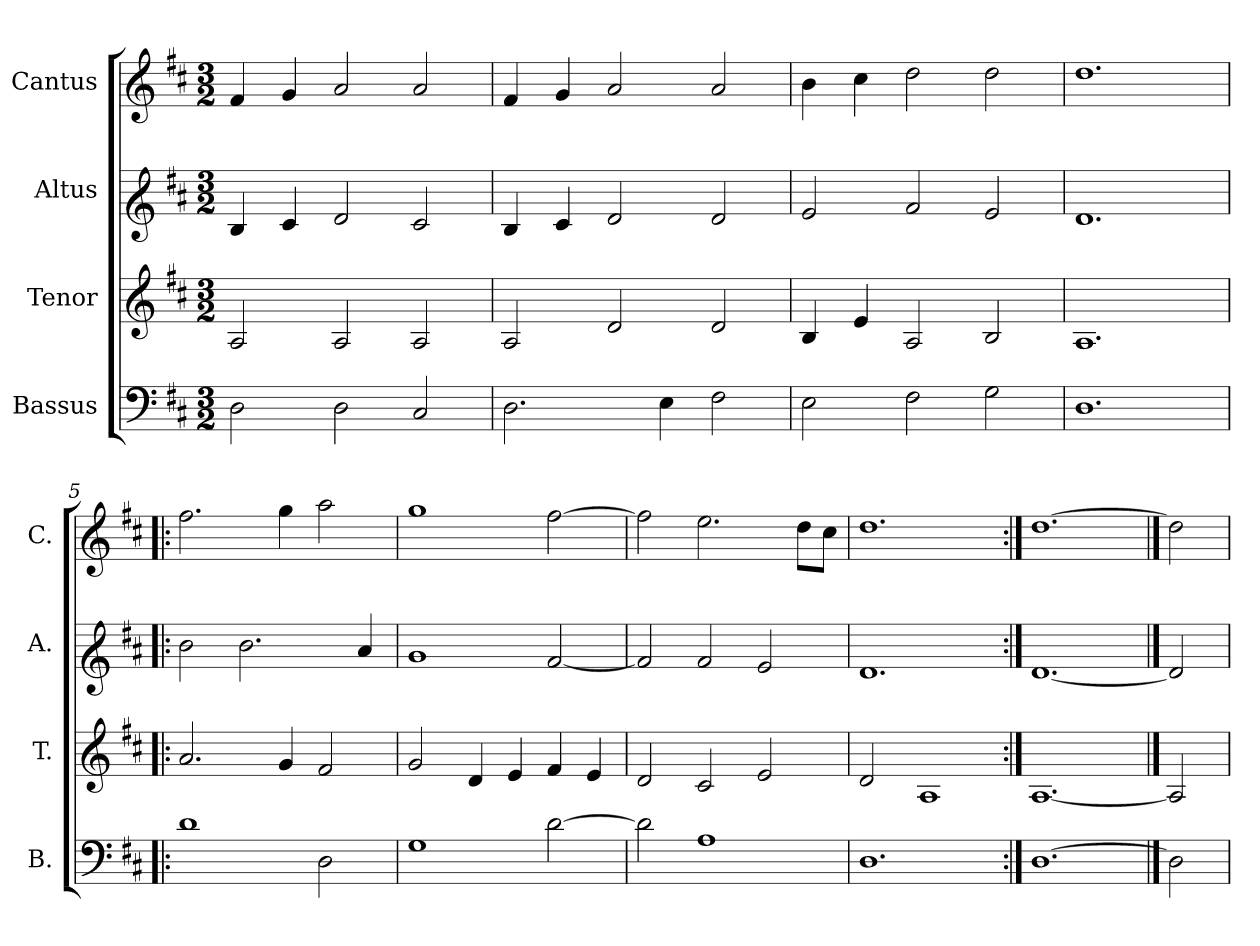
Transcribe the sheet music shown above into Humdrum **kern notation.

**kern	**kern	**kern	**kern
*part4	*part3	*part2	*part1
*staff4	*staff3	*staff2	*staff1
*I"Bassus	*I"Tenor	*I"Altus	*I"Cantus
*I'B.	*I'T.	*I'A.	*I'C.
*clefF4	*clefG2	*clefG1	*clefG2
*k[f#c#]	*k[f#c#]	*k[f#c#]	*k[f#c#]
*D:	*D:	*D:	*D:
*M3/2	*M3/2	*M3/2	*M3/2
=1	=1	=1	=1
2D\	2A/	4d/	4f#/
.	.	4e/	4g/
2D\	2A/	2f#/	2a/
2C#/	2A/	2e/	2a/
=2	=2	=2	=2
2.D\	2A/	4d/	4f#/
.	.	4e/	4g/
.	2d/	2f#/	2a/
4E\	.	.	.
2F#\	2d/	2f#/	2a/
=3	=3	=3	=3
2E\	4B/	2g/	4b\
.	4e/	.	4cc#\
2F#\	2A/	2a/	2dd\
2G\	2B/	2g/	2dd\
=4	=4	=4	=4
1.D\	1.A/	1.f#/	1.dd\
=5!|:	=5!|:	=5!|:	=5!|:
1d\	2.a/	2dd\	2.ff#\
.	.	2.dd\	.
.	4g/	.	4gg\
2D\	2f#/	.	2aa\
.	.	4cc#/	.
=6	=6	=6	=6
1G\	2g/	1b/	1gg\
.	4d/	.	.
.	4e/	.	.
[2d\	4f#/	[2a/	[2ff#\
.	4e/	.	.
=7	=7	=7	=7
2d\]	2d/	2a/]	2ff#\]
1A\	2c#/	2a/	2.ee\
.	2e/	2g/	.
.	.	.	8dd\L
.	.	.	8cc#\J
=8	=8	=8	=8
1.D\	2d/	1.f#/	1.dd\
.	1A/	.	.
=9:|!	=9:|!	=9:|!	=9:|!
[1.D\	[1.A/	[1.f#/	[1.dd\
==10	==10	==10	==10
2D\]	2A/]	2f#/]	2dd\]
=	=	=	=
*-	*-	*-	*-
